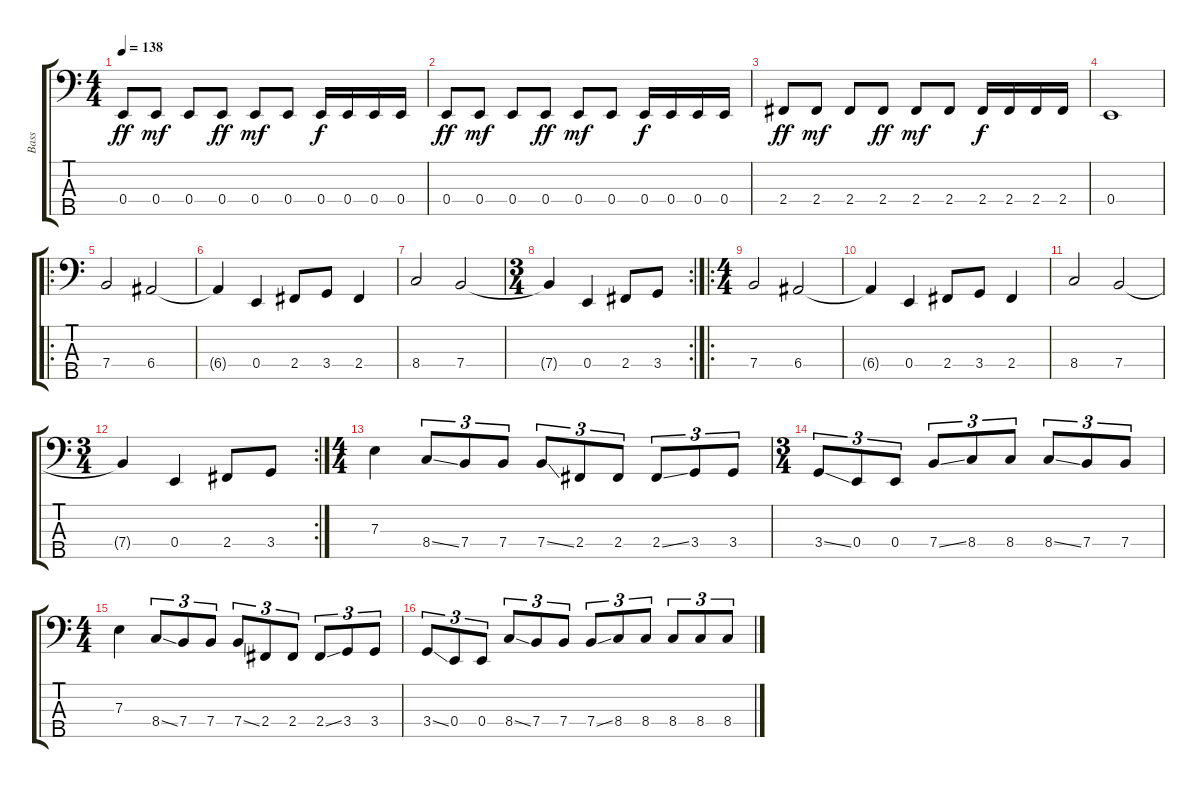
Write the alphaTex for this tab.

\track ("Bass" "Bass") {instrument electricbassfinger}
\staff {score tabs}
\tuning (G2 D2 A1 E1 B0) {hide}
\ts (4 4)
\tempo 138
\clef f4
\ks c
0.4.8{dy ff} 0.4.8{dy mf} 0.4.8 0.4.8{dy ff} 0.4.8{dy mf} 0.4.8 0.4.16{dy f} 0.4.16 0.4.16 0.4.16 |
0.4.8{dy ff} 0.4.8{dy mf} 0.4.8 0.4.8{dy ff} 0.4.8{dy mf} 0.4.8 0.4.16{dy f} 0.4.16 0.4.16 0.4.16 |
2.4.8{dy ff} 2.4.8{dy mf} 2.4.8 2.4.8{dy ff} 2.4.8{dy mf} 2.4.8 2.4.16{dy f} 2.4.16 2.4.16 2.4.16 |
0.4.1 |
\ro
7.4.2 6.4.2 |
6.4{t}.4 0.4.4 2.4.8 3.4.8 2.4.4 |
8.4.2 7.4.2 |
\rc 2
\ts (3 4)
7.4{t}.4 0.4.4 2.4.8 3.4.8 |
\ro
\ts (4 4)
7.4.2 6.4.2 |
6.4{t}.4 0.4.4 2.4.8 3.4.8 2.4.4 |
8.4.2 7.4.2 |
\rc 2
\ts (3 4)
7.4{t}.4 0.4.4 2.4.8 3.4.8 |
\ts (4 4)
7.3.4 8.4{ss}.8{tu (3 2)} 7.4.8{tu (3 2)} 7.4.8{tu (3 2)} 7.4{ss}.8{tu (3 2)} 2.4.8{tu (3 2)} 2.4.8{tu (3 2)} 2.4{ss}.8{tu (3 2)} 3.4.8{tu (3 2)} 3.4.8{tu (3 2)} |
\ts (3 4)
3.4{ss}.8{tu (3 2)} 0.4.8{tu (3 2)} 0.4.8{tu (3 2)} 7.4{ss}.8{tu (3 2)} 8.4.8{tu (3 2)} 8.4.8{tu (3 2)} 8.4{ss}.8{tu (3 2)} 7.4.8{tu (3 2)} 7.4.8{tu (3 2)} |
\ts (4 4)
7.3.4 8.4{ss}.8{tu (3 2)} 7.4.8{tu (3 2)} 7.4.8{tu (3 2)} 7.4{ss}.8{tu (3 2)} 2.4.8{tu (3 2)} 2.4.8{tu (3 2)} 2.4{ss}.8{tu (3 2)} 3.4.8{tu (3 2)} 3.4.8{tu (3 2)} |
3.4{ss}.8{tu (3 2)} 0.4.8{tu (3 2)} 0.4.8{tu (3 2)} 8.4{ss}.8{tu (3 2)} 7.4.8{tu (3 2)} 7.4.8{tu (3 2)} 7.4{ss}.8{tu (3 2)} 8.4.8{tu (3 2)} 8.4.8{tu (3 2)} 8.4.8{tu (3 2)} 8.4.8{tu (3 2)} 8.4.8{tu (3 2)}
